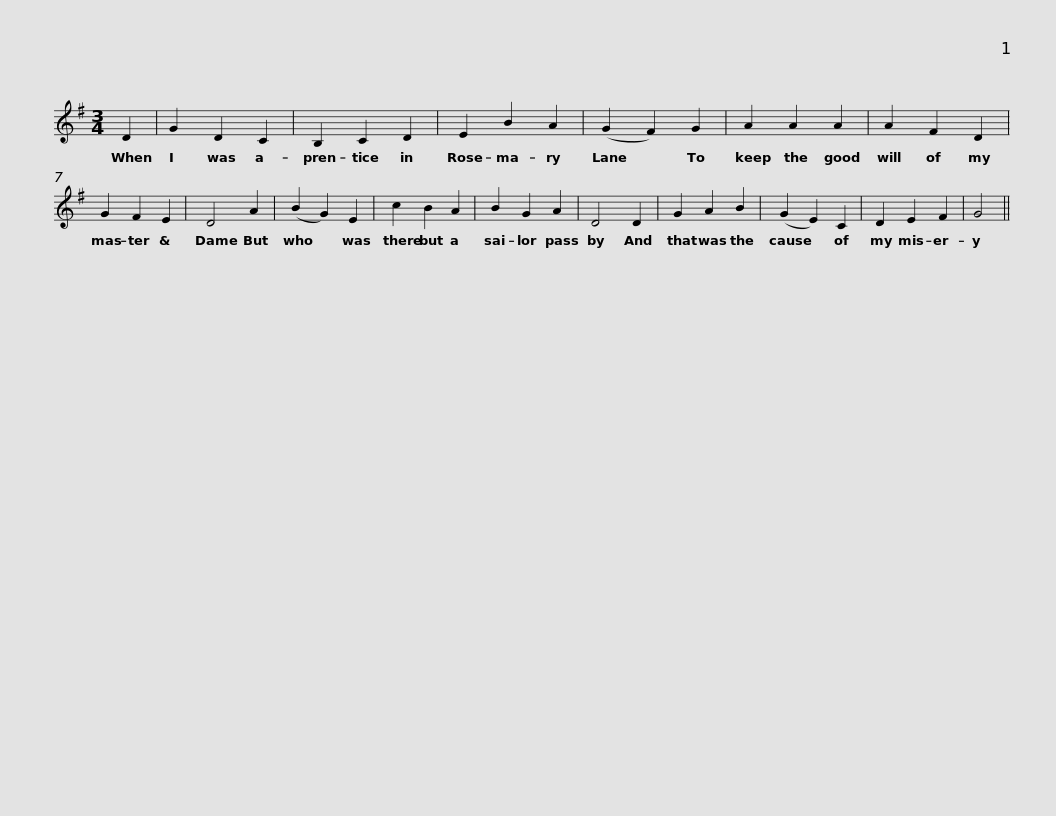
X:1
L:1/8
M:3/4
I:linebreak $
K:G
V:1 treble
V:1
 D2 | G2 D2 C2 | B,2 C2 D2 | E2 B2 A2 | (G2 F2) G2 | %5
 A2 A2 A2 | A2 F2 D2 | G2 F2 E2 |$ D4 A2 | (B2 G2) E2 | %10
 c2 B2 A2 | B2 G2 A2 | D4 D2 | G2 A2 B2 | (G2 E2) C2 | %15
 D2 E2 F2 | G4 || %17
